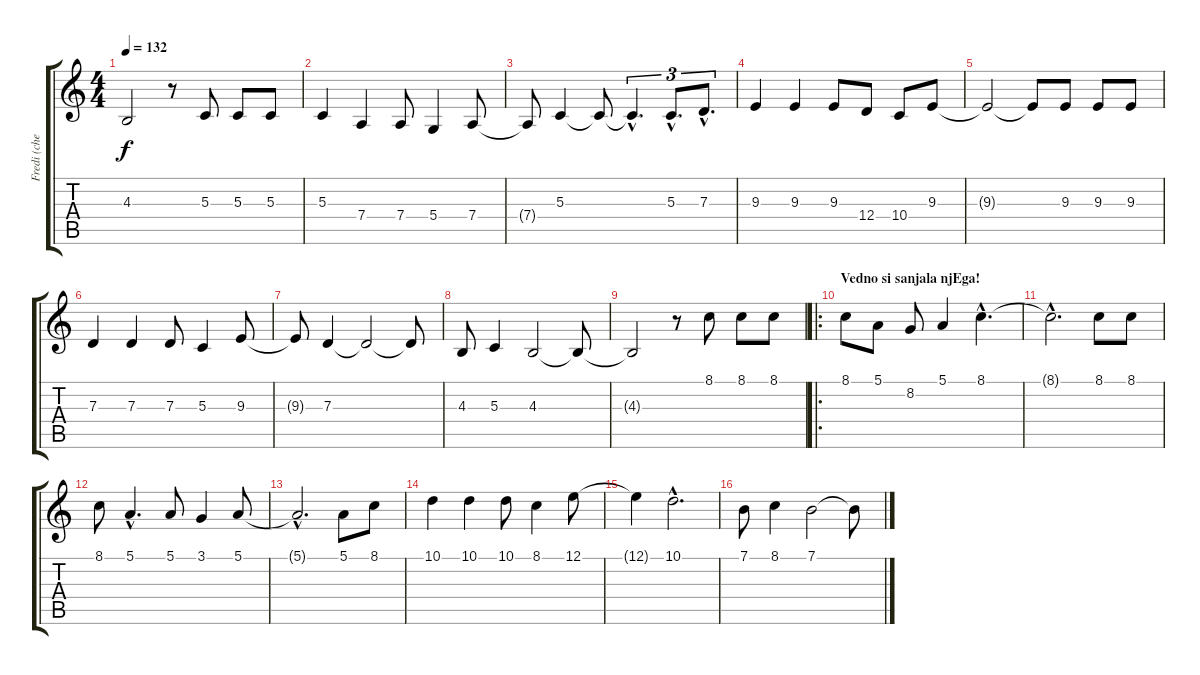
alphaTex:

\track ("Fredi (cheesy)" "Fredi (che") {instrument altosax}
\staff {score tabs}
\tuning (E4 B3 G3 D3 A2 E2) {hide}
\ts (4 4)
\tempo 132
\clef g2
\ks c
4.3{t}.2{dy f} r.8 5.3.8 5.3.8 5.3.8 |
5.3.4 7.4.4 7.4.8 5.4.4 7.4.8 |
7.4{t}.8 5.3.4 5.3{t}.8 5.3{hac t}.4{d tu (3 2)} 5.3{hac}.8{d tu (3 2)} 7.3{hac}.8{d tu (3 2)} |
9.3.4 9.3.4 9.3.8 12.4.8 10.4.8 9.3.8 |
9.3{t}.2 9.3{t}.8 9.3.8 9.3.8 9.3.8 |
7.3.4 7.3.4 7.3.8 5.3.4 9.3.8 |
9.3{t}.8 7.3.4 7.3{t}.2 7.3{t}.8 |
4.3.8 5.3.4 4.3.2 4.3{t}.8 |
4.3{t}.2 r.8 8.1.8 8.1.8 8.1.8 |
\ro
\section ("" "Vedno si sanjala njEga!")
8.1.8 5.1.8 8.2.8 5.1.4 8.1{hac}.4{d} |
8.1{hac t}.2{d} 8.1.8 8.1.8 |
8.1.8 5.1{hac}.4{d} 5.1.8 3.1.4 5.1.8 |
5.1{hac t}.2{d} 5.1.8 8.1.8 |
10.1.4 10.1.4 10.1.8 8.1.4 12.1.8 |
12.1{t}.4 10.1{hac}.2{d} |
7.1.8 8.1.4 7.1.2 7.1{t}.8
